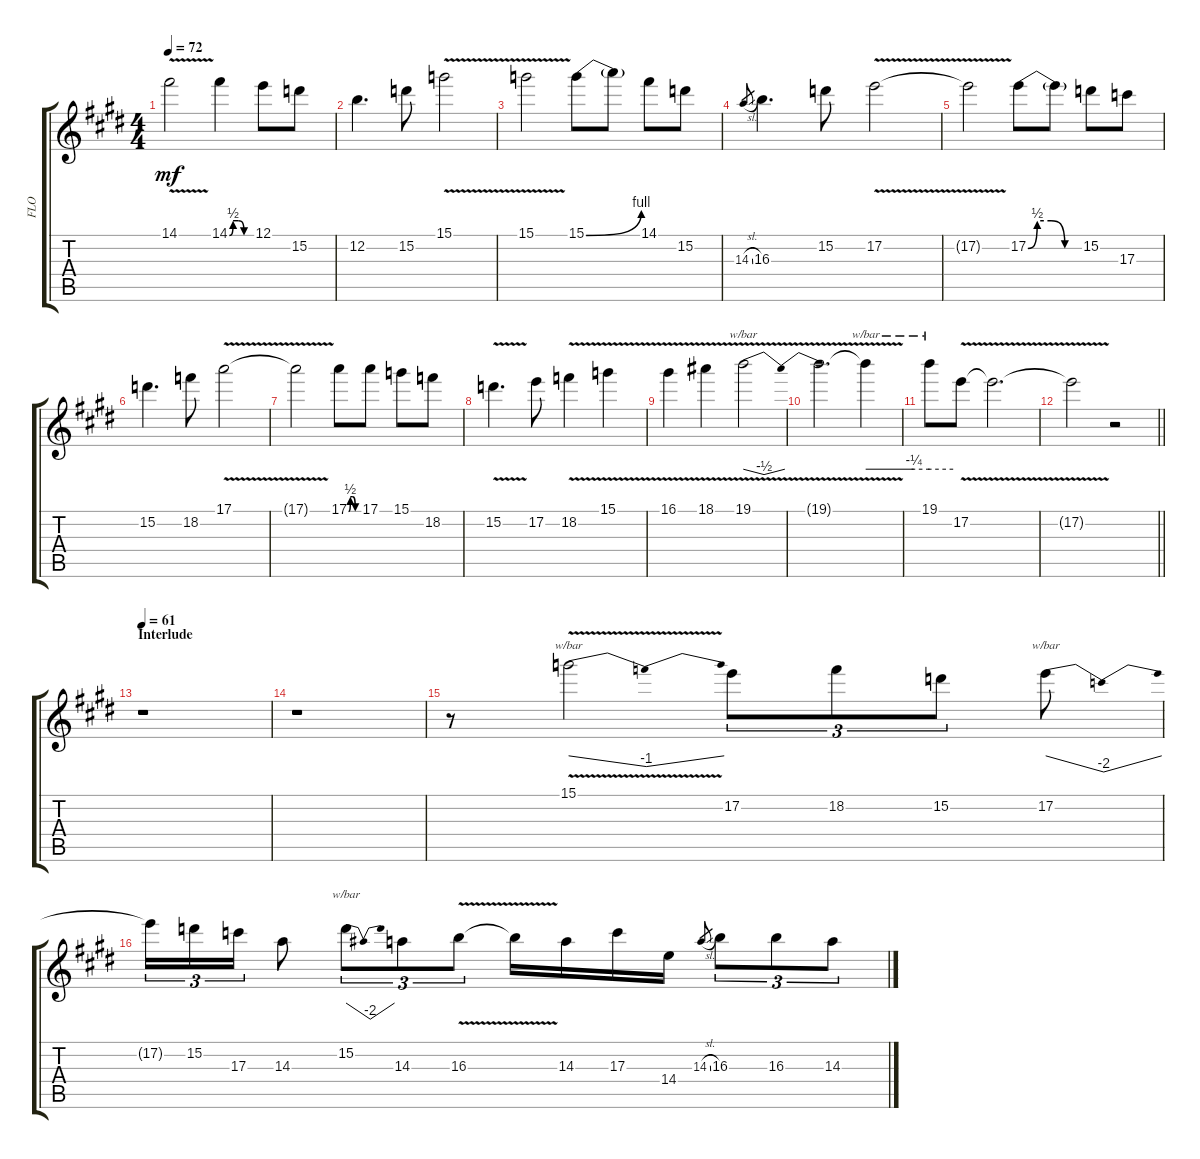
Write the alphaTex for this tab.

\track ("FLO" "FLO") {instrument electricguitarjazz}
\staff {score tabs}
\tuning (E4 B3 G3 D3 A2 E2) {hide}
\ts (4 4)
\tempo 72
\clef g2
\ks c#minor
14.1{v t}.2{dy mf} 14.1{be (custom 0 0 10 2 25 2 40 0 60 0)}.4 12.1.8 15.2.8 |
12.2.4{d} 15.2.8 15.1{v}.2 |
\ks e
15.1{v}.2 15.1{be (bend 0 0 60 4)}.8 15.1{t}.8 14.1.8 15.2.8 |
\ks c#minor
14.3{sl}.8{gr} 16.3.4{d} 15.2.8 17.2{v}.2 |
17.2{v t}.2 17.2{be (custom 0 0 10 2 25 2 40 0 60 0)}.8 17.2{t}.8 15.2.8 17.3.8 |
\ks e
15.2.4{d} 18.2.8 17.1{v}.2 |
\ks c#minor
17.1{v t}.2 17.1{be (custom 0 0 10 2 25 2 40 0 60 0)}.8 17.1.8 15.1.8 18.2.8 |
15.2{v}.4{d} 17.2.8 18.2{v}.4 15.1{v}.4 |
16.1{v}.4 18.1{v}.4 19.1{v}.2{tbe (dip default 0 0 30 -2 60 0)} |
19.1{v t}.2{d} 19.1{v t}.4{tbe (custom default 0 0 45 -1 60 -1)} |
\ks e
19.1.8{tbe (hold default 0 0 60 0)} 17.2{v}.8 17.2{v t}.2{d} |
\barLineRight lightlight
\ks c#minor
17.2{v t}.2 r.2 |
\section ("" "Interlude")
\tempo 61
r.1 |
r.1 |
r.8 15.1{v}.2{tbe (dip default 0 0 30 -4 60 0)} 17.2.8{tu (3 2)} 18.2.8{tu (3 2)} 15.2.8{tu (3 2)} 17.2.8{tbe (dip default 0 0 30 -8 60 0)} |
\ks e
17.2{t}.16{tu (3 2)} 15.2.16{tu (3 2)} 17.3.16{tu (3 2)} 14.3.8 15.2.8{tu (3 2) tbe (dip default 0 0 30 -8 60 0)} 14.3.8{tu (3 2)} 16.3{v}.8{tu (3 2)} 16.3{v t}.16 14.3.16 17.3.16 14.4.16 14.3{sl}.8{gr} 16.3.8{tu (3 2)} 16.3.8{tu (3 2)} 14.3.8{tu (3 2)}
